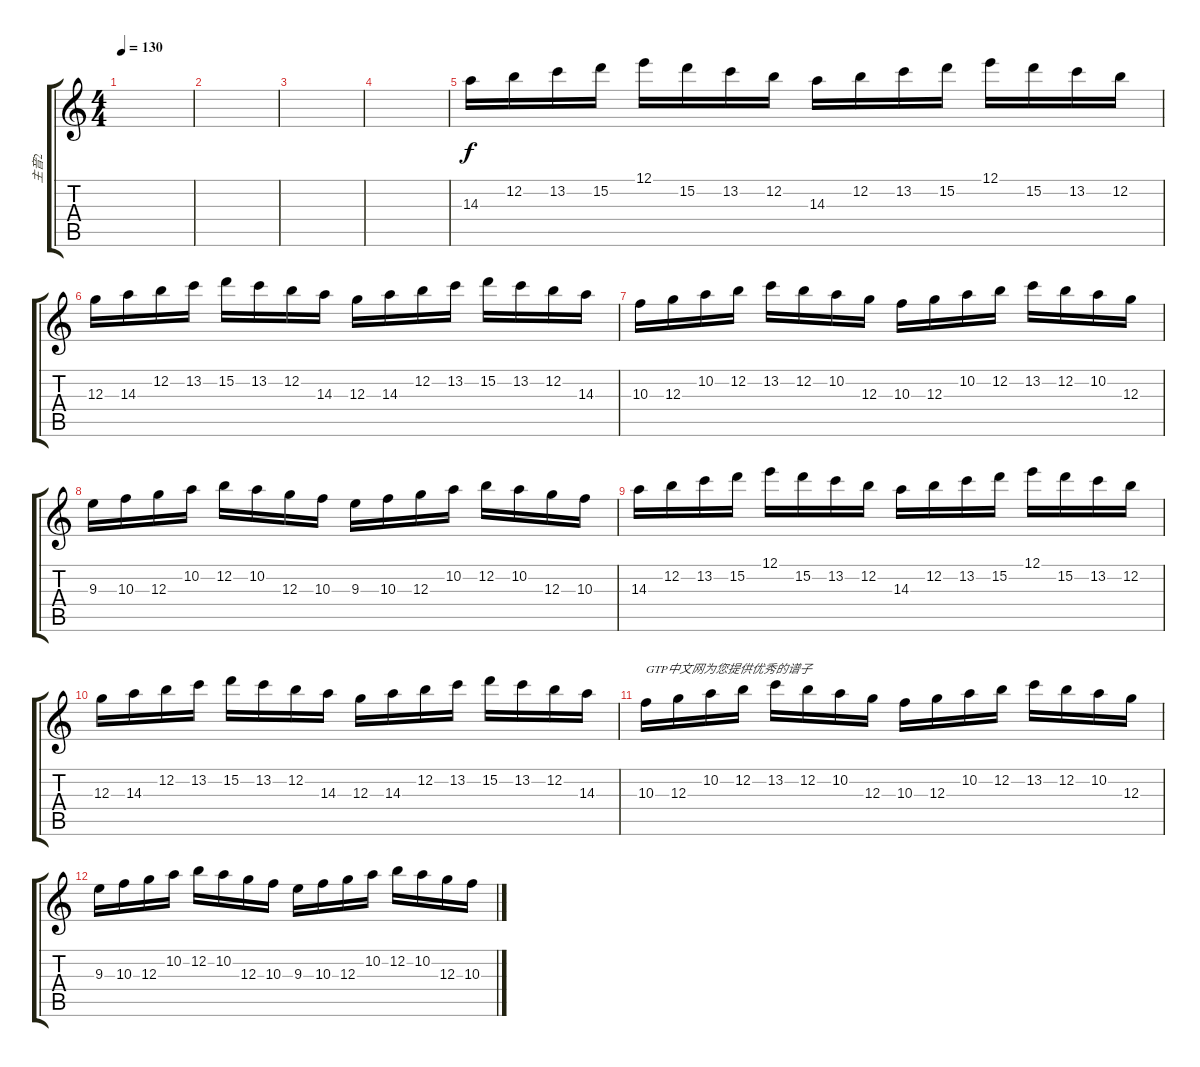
\track ("主音2" "主音2") {instrument distortionguitar}
\staff {score tabs}
\tuning (E4 B3 G3 D3 A2 E2) {hide}
\ts (4 4)
\tempo 130
\clef g2
\ks c
|
|
|
|
14.3.16 12.2.16 13.2.16 15.2.16 12.1.16 15.2.16 13.2.16 12.2.16 14.3.16 12.2.16 13.2.16 15.2.16 12.1.16 15.2.16 13.2.16 12.2.16 |
12.3.16 14.3.16 12.2.16 13.2.16 15.2.16 13.2.16 12.2.16 14.3.16 12.3.16 14.3.16 12.2.16 13.2.16 15.2.16 13.2.16 12.2.16 14.3.16 |
10.3.16 12.3.16 10.2.16 12.2.16 13.2.16 12.2.16 10.2.16 12.3.16 10.3.16 12.3.16 10.2.16 12.2.16 13.2.16 12.2.16 10.2.16 12.3.16 |
9.3.16 10.3.16 12.3.16 10.2.16 12.2.16 10.2.16 12.3.16 10.3.16 9.3.16 10.3.16 12.3.16 10.2.16 12.2.16 10.2.16 12.3.16 10.3.16 |
14.3.16 12.2.16 13.2.16 15.2.16 12.1.16 15.2.16 13.2.16 12.2.16 14.3.16 12.2.16 13.2.16 15.2.16 12.1.16 15.2.16 13.2.16 12.2.16 |
12.3.16 14.3.16 12.2.16 13.2.16 15.2.16 13.2.16 12.2.16 14.3.16 12.3.16 14.3.16 12.2.16 13.2.16 15.2.16 13.2.16 12.2.16 14.3.16 |
10.3.16{txt "GTP中文网为您提供优秀的谱子"} 12.3.16 10.2.16 12.2.16 13.2.16 12.2.16 10.2.16 12.3.16 10.3.16 12.3.16 10.2.16 12.2.16 13.2.16 12.2.16 10.2.16 12.3.16 |
9.3.16 10.3.16 12.3.16 10.2.16 12.2.16 10.2.16 12.3.16 10.3.16 9.3.16 10.3.16 12.3.16 10.2.16 12.2.16 10.2.16 12.3.16 10.3.16
